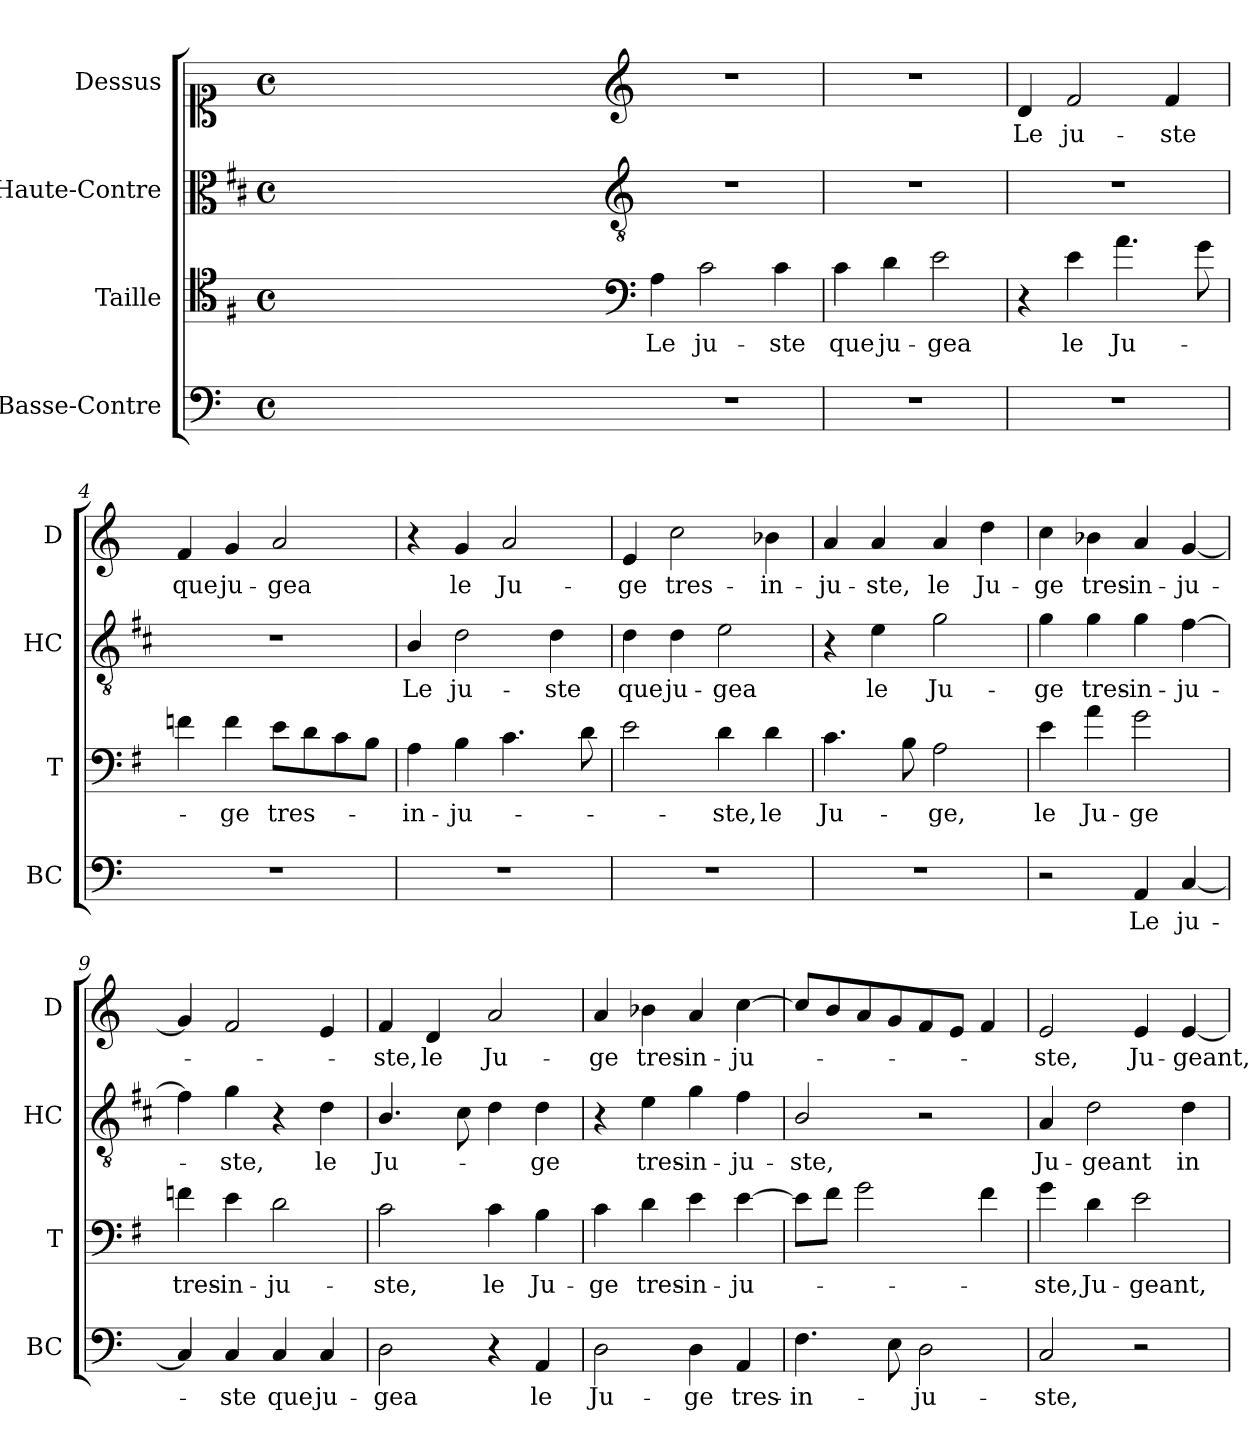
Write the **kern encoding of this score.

**kern	**text	**kern	**text	**kern	**text	**kern	**text
*part4	*part4	*part3	*part3	*part2	*part2	*part1	*part1
*staff4	*staff4	*staff3	*staff3	*staff2	*staff2	*staff1	*staff1
*I"Basse-Contre	*	*I"Taille	*	*I"Haute-Contre	*	*I"Dessus	*
*I'BC	*	*I'T	*	*I'HC	*	*I'D	*
*clefF4	*	*clefC4	*	*clefC3	*	*clefC1	*
*	*	*ITrd4c7	*	*ITrd1c2	*	*	*
*k[]	*	*k[]	*	*k[]	*	*k[]	*
*C:	*	*C:	*	*C:	*	*C:	*
*M4/4	*	*M4/4	*	*M4/4	*	*M4/4	*
*met(c)	*	*met(c)	*	*met(c)	*	*met(c)	*
=	=	=	=	=	=	=	=
1ryy	.	1ryy	.	1ryy	.	1ryy	.
=1X-	=1X-	=1X-	=1X-	=1X-	=1X-	=1X-	=1X-
4ryy	.	4ryy	.	4ryy	.	4ryy	.
4ryy	.	4ryy	.	4ryy	.	4ryy	.
4ryy	.	4ryy	.	4ryy	.	4ryy	.
4ryy	.	4ryy	.	4ryy	.	4ryy	.
=1-	=1-	=1-	=1-	=1-	=1-	=1-	=1-
*	*	*clefF4	*	*clefGv2	*	*clefG2	*
!	!	!	!LO:LY:b	!	!	!	!
1r	.	4D\	Le	1r	.	1r	.
!	!	!	!LO:LY:b	!	!	!	!
.	.	2F\	ju-	.	.	.	.
!	!	!	!LO:LY:b	!	!	!	!
.	.	4F\	-ste	.	.	.	.
=2	=2	=2	=2	=2	=2	=2	=2
!	!	!	!LO:LY:b	!	!	!	!
1r	.	4F\	que	1r	.	1r	.
!	!	!	!LO:LY:b	!	!	!	!
.	.	4G\	ju-	.	.	.	.
!	!	!	!LO:LY:b	!	!	!	!
.	.	2A\	-gea	.	.	.	.
=3	=3	=3	=3	=3	=3	=3	=3
!	!	!	!	!	!	!	!LO:LY:b
1r	.	4r	.	1r	.	4d/	Le
!	!	!	!LO:LY:b	!	!	!	!LO:LY:b
.	.	4A\	le	.	.	2f/	ju-
!	!	!	!LO:LY:b	!	!	!	!
.	.	4.d\	Ju-	.	.	.	.
!	!	!	!	!	!	!	!LO:LY:b
.	.	.	.	.	.	4f/	-ste
.	.	8c\	.	.	.	.	.
=4	=4	=4	=4	=4	=4	=4	=4
!	!	!	!	!	!	!	!LO:LY:b
1r	.	4B-X\	.	1r	.	4f/	que
!	!	!	!LO:LY:b	!	!	!	!LO:LY:b
.	.	4B-\	-ge	.	.	4g/	ju-
!	!	!	!LO:LY:b	!	!	!	!LO:LY:b
.	.	8A\L	tres-	.	.	2a/	-gea
.	.	8G\	.	.	.	.	.
.	.	8F\	.	.	.	.	.
.	.	8E\J	.	.	.	.	.
=5	=5	=5	=5	=5	=5	=5	=5
!	!	!	!LO:LY:b	!	!LO:LY:b	!	!
1r	.	4D\	-in-	4A/	Le	4r	.
!	!	!	!LO:LY:b	!	!LO:LY:b	!	!LO:LY:b
.	.	4E\	-ju-	2c\	ju-	4g/	le
!	!	!	!	!	!	!	!LO:LY:b
.	.	4.F\	.	.	.	2a/	Ju-
!	!	!	!	!	!LO:LY:b	!	!
.	.	.	.	4c\	-ste	.	.
.	.	8G\	.	.	.	.	.
=6	=6	=6	=6	=6	=6	=6	=6
!	!	!	!	!	!LO:LY:b	!	!LO:LY:b
1r	.	2A\	.	4c\	que	4e/	-ge
!	!	!	!	!	!LO:LY:b	!	!LO:LY:b
.	.	.	.	4c\	ju-	2cc\	tres-
!	!	!	!LO:LY:b	!	!LO:LY:b	!	!
.	.	4G\	-ste,	2d\	-gea	.	.
!	!	!	!LO:LY:b	!	!	!	!LO:LY:b
.	.	4G\	le	.	.	4b-X\	-in-
=7	=7	=7	=7	=7	=7	=7	=7
!	!	!	!LO:LY:b	!	!	!	!LO:LY:b
1r	.	4.F\	Ju-	4r	.	4a/	-ju-
!	!	!	!	!	!LO:LY:b	!	!LO:LY:b
.	.	.	.	4d\	le	4a/	-ste,
.	.	8E\	.	.	.	.	.
!	!	!	!LO:LY:b	!	!LO:LY:b	!	!LO:LY:b
.	.	2D\	-ge,	2f\	Ju-	4a/	le
!	!	!	!	!	!	!	!LO:LY:b
.	.	.	.	.	.	4dd\	Ju-
!!LO:LB:g=z
=8	=8	=8	=8	=8	=8	=8	=8
!	!	!	!LO:LY:b	!	!LO:LY:b	!	!LO:LY:b
2r	.	4A\	le	4f\	-ge	4cc\	-ge
!	!	!	!LO:LY:b	!	!LO:LY:b	!	!LO:LY:b
.	.	4d\	Ju-	4f\	tres-	4b-X\	tres-
!	!LO:LY:b	!	!LO:LY:b	!	!LO:LY:b	!	!LO:LY:b
4AA/	Le	2c\	-ge	4f\	-in-	4a/	-in-
!	!LO:LY:b	!	!	!	!LO:LY:b	!	!LO:LY:b
[4C/	ju-	.	.	[4e\	-ju-	[4g/	-ju-
=9	=9	=9	=9	=9	=9	=9	=9
!	!	!	!LO:LY:b	!	!	!	!
4C/]	.	4B-X\	tres-	4e\]	.	4g/]	.
!	!LO:LY:b	!	!LO:LY:b	!	!LO:LY:b	!	!
4C/	-ste	4A\	-in-	4f\	-ste,	2f/	.
!	!LO:LY:b	!	!LO:LY:b	!	!	!	!
4C/	que	2G\	-ju-	4r	.	.	.
!	!LO:LY:b	!	!	!	!LO:LY:b	!	!
4C/	ju-	.	.	4c\	le	4e/	.
=10	=10	=10	=10	=10	=10	=10	=10
!	!LO:LY:b	!	!LO:LY:b	!	!LO:LY:b	!	!LO:LY:b
2D\	-gea	2F\	-ste,	4.A/	Ju-	4f/	-ste,
!	!	!	!	!	!	!	!LO:LY:b
.	.	.	.	.	.	4d/	le
.	.	.	.	8B\	.	.	.
!	!	!	!LO:LY:b	!	!	!	!LO:LY:b
4r	.	4F\	le	4c\	.	2a/	Ju-
!	!LO:LY:b	!	!LO:LY:b	!	!LO:LY:b	!	!
4AA/	le	4E\	Ju-	4c\	-ge	.	.
=11	=11	=11	=11	=11	=11	=11	=11
!	!LO:LY:b	!	!LO:LY:b	!	!	!	!LO:LY:b
2D\	Ju-	4F\	-ge	4r	.	4a/	-ge
!	!	!	!LO:LY:b	!	!LO:LY:b	!	!LO:LY:b
.	.	4G\	tres-	4d\	tres-	4b-X\	tres-
!	!LO:LY:b	!	!LO:LY:b	!	!LO:LY:b	!	!LO:LY:b
4D\	-ge	4A\	-in-	4f\	-in-	4a/	-in-
!	!LO:LY:b	!	!LO:LY:b	!	!LO:LY:b	!	!LO:LY:b
4AA/	tres-	[4A\	-ju-	4e\	-ju-	[4cc\	-ju-
=12	=12	=12	=12	=12	=12	=12	=12
!	!LO:LY:b	!	!	!	!LO:LY:b	!	!
4.F\	-in-	8A\L]	.	2A/	-ste,	8cc/L]	.
.	.	8B\J	.	.	.	8b/	.
.	.	2c\	.	.	.	8a/	.
8E\	.	.	.	.	.	8g/	.
!	!LO:LY:b	!	!	!	!	!	!
2D\	-ju-	.	.	2r	.	8f/	.
.	.	.	.	.	.	8e/J	.
.	.	4B\	.	.	.	4f/	.
=13	=13	=13	=13	=13	=13	=13	=13
!	!LO:LY:b	!	!LO:LY:b	!	!LO:LY:b	!	!LO:LY:b
2C/	-ste,	4c\	-ste,	4G/	Ju-	2e/	-ste,
!	!	!	!LO:LY:b	!	!LO:LY:b	!	!
.	.	4G\	Ju-	2c\	-geant	.	.
!	!	!	!LO:LY:b	!	!	!	!LO:LY:b
2r	.	2A\	-geant,	.	.	4e/	Ju-
!	!	!	!	!	!LO:LY:b	!	!LO:LY:b
.	.	.	.	4c\	in-	[4e/	-geant,
=	=	=	=	=	=	=	=
*-	*-	*-	*-	*-	*-	*-	*-
